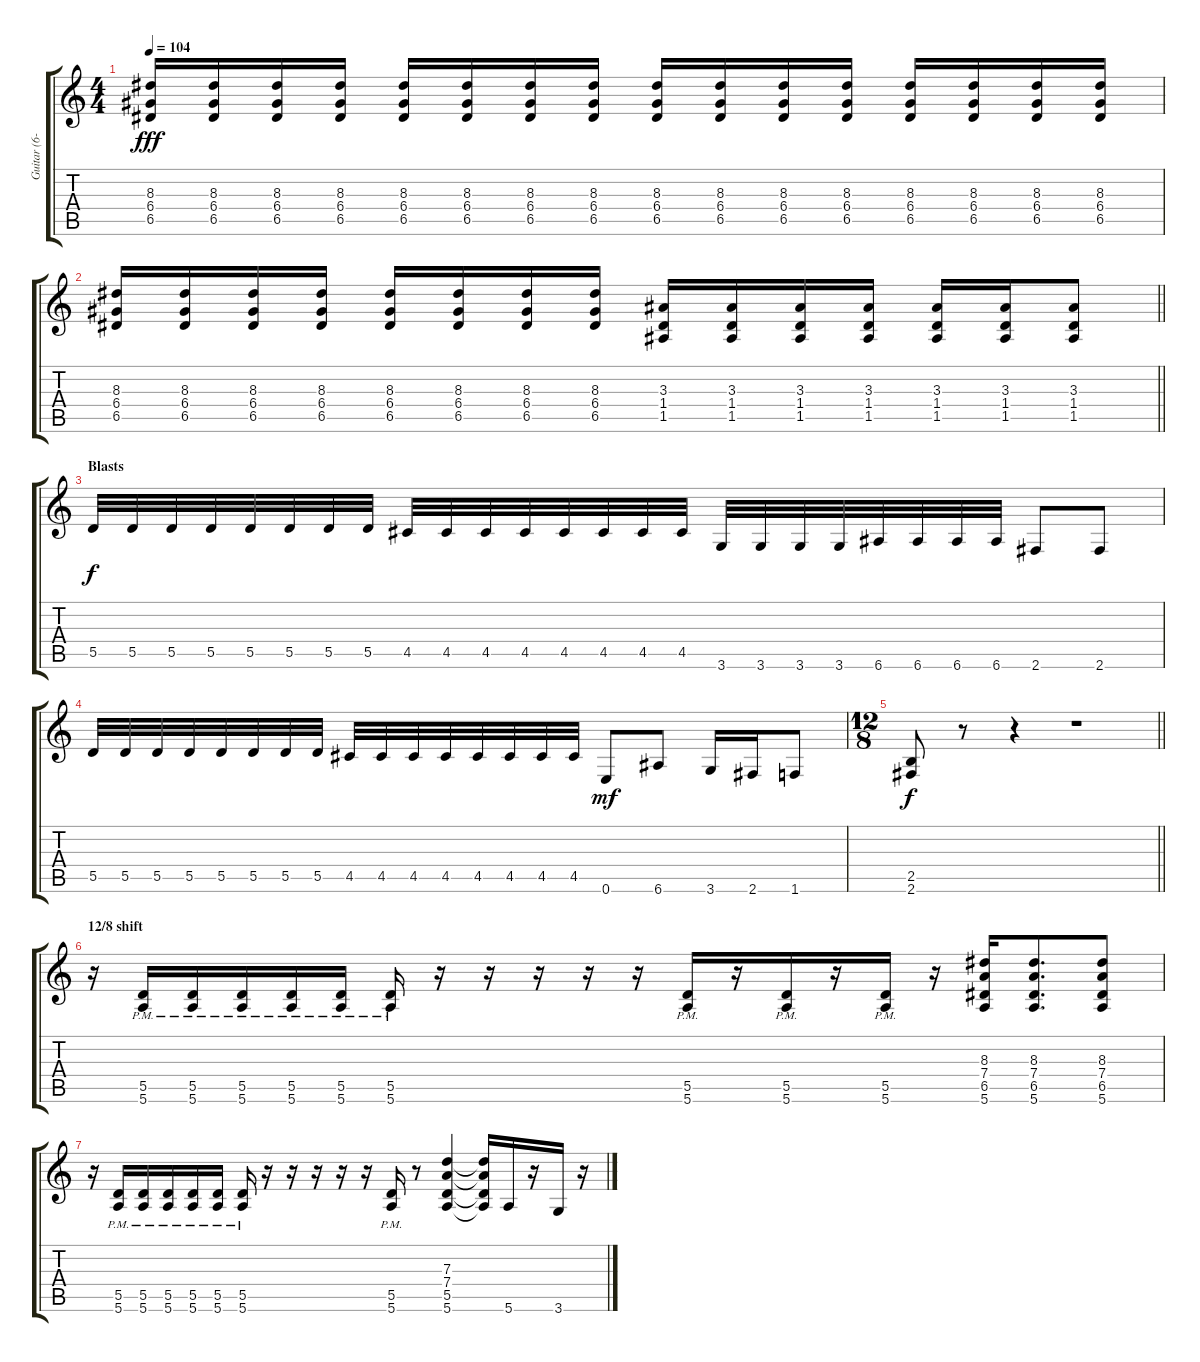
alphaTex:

\track ("Guitar (6-string)" "Guitar (6-") {instrument distortionguitar}
\staff {score tabs}
\tuning (E4 B3 G3 D3 A2 E2) {hide}
\ts (4 4)
\tempo 104
\clef g2
\ks c
(8.3 6.4 6.5).16{dy fff} (8.3 6.4 6.5).16 (8.3 6.4 6.5).16 (8.3 6.4 6.5).16 (8.3 6.4 6.5).16 (8.3 6.4 6.5).16 (8.3 6.4 6.5).16 (8.3 6.4 6.5).16 (8.3 6.4 6.5).16 (8.3 6.4 6.5).16 (8.3 6.4 6.5).16 (8.3 6.4 6.5).16 (8.3 6.4 6.5).16 (8.3 6.4 6.5).16 (8.3 6.4 6.5).16 (8.3 6.4 6.5).16 |
\barLineRight lightlight
(8.3 6.4 6.5).16 (8.3 6.4 6.5).16 (8.3 6.4 6.5).16 (8.3 6.4 6.5).16 (8.3 6.4 6.5).16 (8.3 6.4 6.5).16 (8.3 6.4 6.5).16 (8.3 6.4 6.5).16 (3.3 1.4 1.5).16 (3.3 1.4 1.5).16 (3.3 1.4 1.5).16 (3.3 1.4 1.5).16 (3.3 1.4 1.5).16 (3.3 1.4 1.5).16 (3.3 1.4 1.5).8 |
\section ("" "Blasts")
5.5.32{dy f} 5.5.32 5.5.32 5.5.32 5.5.32 5.5.32 5.5.32 5.5.32 4.5.32 4.5.32 4.5.32 4.5.32 4.5.32 4.5.32 4.5.32 4.5.32 3.6.32 3.6.32 3.6.32 3.6.32 6.6.32 6.6.32 6.6.32 6.6.32 2.6.8 2.6.8 |
5.5.32 5.5.32 5.5.32 5.5.32 5.5.32 5.5.32 5.5.32 5.5.32 4.5.32 4.5.32 4.5.32 4.5.32 4.5.32 4.5.32 4.5.32 4.5.32 0.6.8{dy mf} 6.6.8 3.6.16 2.6.16 1.6.8 |
\ts (12 8)
\barLineRight lightlight
(2.5 2.6).8{dy f balance 8} r.8 r.4 r.1 |
\section ("" "12/8 shift")
r.16{balance 16} (5.5{pm} 5.6{pm}).16 (5.5{pm} 5.6{pm}).16 (5.5{pm} 5.6{pm}).16 (5.5{pm} 5.6{pm}).16 (5.5{pm} 5.6{pm}).16 (5.5{pm} 5.6{pm}).16 r.16 r.16 r.16 r.16 r.16 (5.5{pm} 5.6{pm}).16 r.16 (5.5{pm} 5.6{pm}).16 r.16 (5.5{pm} 5.6{pm}).16 r.16 (8.3 7.4 6.5 5.6).16 (8.3 7.4 6.5 5.6).8{d} (8.3 7.4 6.5 5.6).8 |
r.16 (5.5{pm} 5.6{pm}).16 (5.5{pm} 5.6{pm}).16 (5.5{pm} 5.6{pm}).16 (5.5{pm} 5.6{pm}).16 (5.5{pm} 5.6{pm}).16 (5.5{pm} 5.6{pm}).16 r.16 r.16 r.16 r.16 r.16 (5.5{pm} 5.6{pm}).16 r.8 (7.3 7.4 5.5 5.6).4 (7.3{t} 7.4{t} 5.5{t} 5.6{t}).16 5.6.16 r.16 3.6.16 r.16
